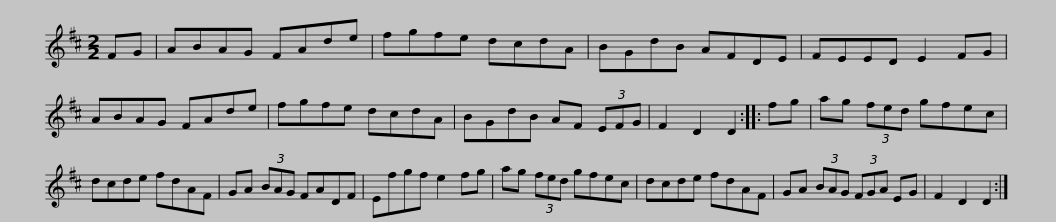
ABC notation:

X:1
L:1/8
M:2/2
I:linebreak $
K:D
V:1 treble
V:1
 FG | ABAG FAde | fgfe dcdA | BGdB AFDE | FEED E2 FG | %5
 ABAG FAde |$ fgfe dcdA | BGdB AF (3EFG | F2 D2 D2 :: fg | %10
 ag (3fed gfec | dcde fdAF |$ GA (3BAG FADF | Efgf e2 fg | ag (3fed gfec | %15
 dcde fdAF | GA (3BAG (3FGA EG |$ F2 D2 D2 :| %18
